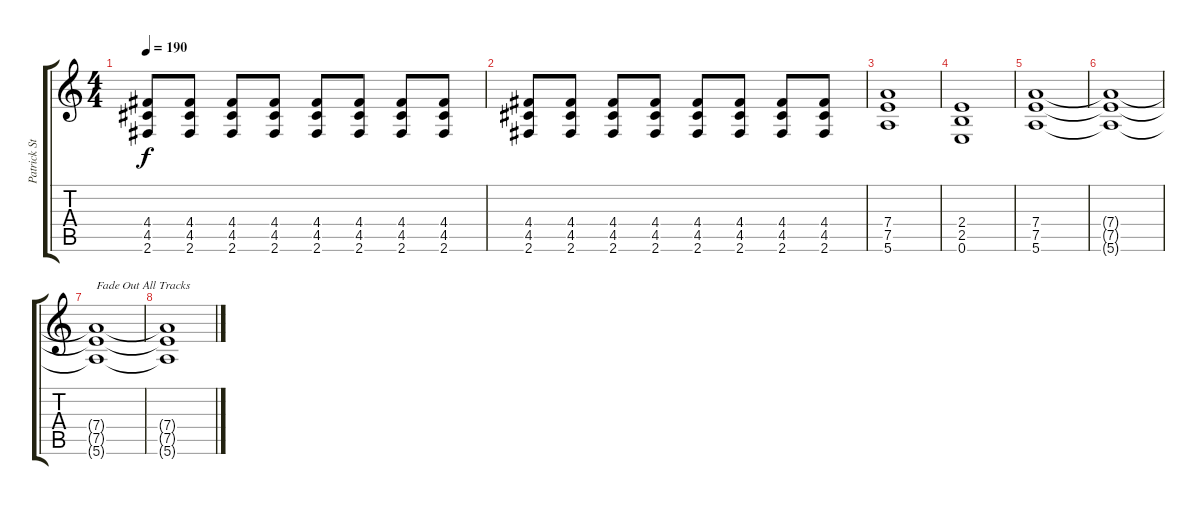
\track ("Patrick Stump (Rythmn Guitar)" "Patrick St") {instrument overdrivenguitar}
\staff {score tabs}
\tuning (E4 B3 G3 D3 A2 E2) {hide}
\ts (4 4)
\tempo 190
\clef g2
\ks c
(4.4 4.5 2.6).8{dy f} (4.4 4.5 2.6).8 (4.4 4.5 2.6).8 (4.4 4.5 2.6).8 (4.4 4.5 2.6).8 (4.4 4.5 2.6).8 (4.4 4.5 2.6).8 (4.4 4.5 2.6).8 |
(4.4 4.5 2.6).8 (4.4 4.5 2.6).8 (4.4 4.5 2.6).8 (4.4 4.5 2.6).8 (4.4 4.5 2.6).8 (4.4 4.5 2.6).8 (4.4 4.5 2.6).8 (4.4 4.5 2.6).8 |
(7.4 7.5 5.6).1 |
(2.4 2.5 0.6).1 |
(7.4 7.5 5.6).1 |
(7.4{t} 7.5{t} 5.6{t}).1 |
(7.4{t} 7.5{t} 5.6{t}).1{txt "Fade Out All Tracks" volume 0} |
(7.4{t} 7.5{t} 5.6{t}).1
